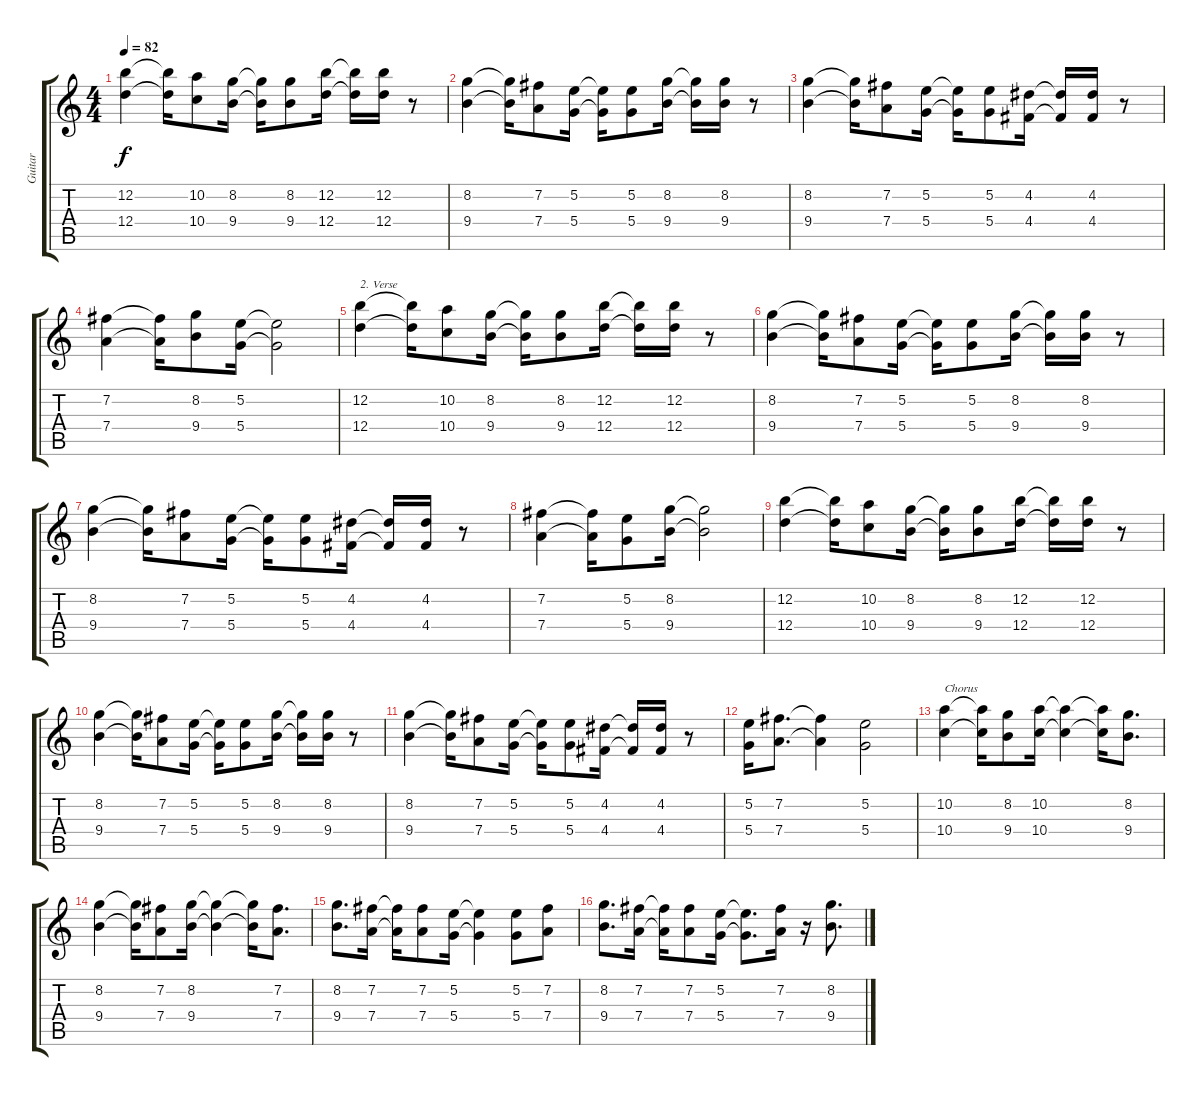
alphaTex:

\track ("Guitar" "Guitar") {instrument acousticguitarnylon}
\staff {score tabs}
\tuning (E4 B3 G3 D3 A2 E2) {hide}
\ts (4 4)
\tempo 82
\clef g2
\ks c
(12.2 12.4).4{dy f} (12.2{t} 12.4{t}).16 (10.2 10.4).8 (8.2 9.4).16 (8.2{t} 9.4{t}).16 (8.2 9.4).8 (12.2 12.4).16 (12.2{t} 12.4{t}).16 (12.2 12.4).16 r.8 |
(8.2 9.4).4 (8.2{t} 9.4{t}).16 (7.2 7.4).8 (5.2 5.4).16 (5.2{t} 5.4{t}).16 (5.2 5.4).8 (8.2 9.4).16 (8.2{t} 9.4{t}).16 (8.2 9.4).16 r.8 |
(8.2 9.4).4 (8.2{t} 9.4{t}).16 (7.2 7.4).8 (5.2 5.4).16 (5.2{t} 5.4{t}).16 (5.2 5.4).8 (4.2 4.4).16 (4.2{t} 4.4{t}).16 (4.2 4.4).16 r.8 |
(7.2 7.4).4 (7.2{t} 7.4{t}).16 (8.2 9.4).8 (5.2 5.4).16 (5.2{t} 5.4{t}).2 |
(12.2 12.4).4{txt "2. Verse"} (12.2{t} 12.4{t}).16 (10.2 10.4).8 (8.2 9.4).16 (8.2{t} 9.4{t}).16 (8.2 9.4).8 (12.2 12.4).16 (12.2{t} 12.4{t}).16 (12.2 12.4).16 r.8 |
(8.2 9.4).4 (8.2{t} 9.4{t}).16 (7.2 7.4).8 (5.2 5.4).16 (5.2{t} 5.4{t}).16 (5.2 5.4).8 (8.2 9.4).16 (8.2{t} 9.4{t}).16 (8.2 9.4).16 r.8 |
(8.2 9.4).4 (8.2{t} 9.4{t}).16 (7.2 7.4).8 (5.2 5.4).16 (5.2{t} 5.4{t}).16 (5.2 5.4).8 (4.2 4.4).16 (4.2{t} 4.4{t}).16 (4.2 4.4).16 r.8 |
(7.2 7.4).4 (7.2{t} 7.4{t}).16 (5.2 5.4).8 (8.2 9.4).16 (8.2{t} 9.4{t}).2 |
(12.2 12.4).4 (12.2{t} 12.4{t}).16 (10.2 10.4).8 (8.2 9.4).16 (8.2{t} 9.4{t}).16 (8.2 9.4).8 (12.2 12.4).16 (12.2{t} 12.4{t}).16 (12.2 12.4).16 r.8 |
(8.2 9.4).4 (8.2{t} 9.4{t}).16 (7.2 7.4).8 (5.2 5.4).16 (5.2{t} 5.4{t}).16 (5.2 5.4).8 (8.2 9.4).16 (8.2{t} 9.4{t}).16 (8.2 9.4).16 r.8 |
(8.2 9.4).4 (8.2{t} 9.4{t}).16 (7.2 7.4).8 (5.2 5.4).16 (5.2{t} 5.4{t}).16 (5.2 5.4).8 (4.2 4.4).16 (4.2{t} 4.4{t}).16 (4.2 4.4).16 r.8 |
(5.2 5.4).16 (7.2 7.4).8{d} (7.2{t} 7.4{t}).4 (5.2 5.4).2 |
(10.2 10.4).4{txt "Chorus"} (10.2{t} 10.4{t}).16 (8.2 9.4).8 (10.2 10.4).16 (10.2{t} 10.4{t}).4 (10.2{t} 10.4{t}).16 (8.2 9.4).8{d} |
(8.2 9.4).4 (8.2{t} 9.4{t}).16 (7.2 7.4).8 (8.2 9.4).16 (8.2{t} 9.4{t}).4 (8.2{t} 9.4{t}).16 (7.2 7.4).8{d} |
(8.2 9.4).8{d} (7.2 7.4).16 (7.2{t} 7.4{t}).16 (7.2 7.4).8 (5.2 5.4).16 (5.2{t} 5.4{t}).4 (5.2 5.4).8 (7.2 7.4).8 |
(8.2 9.4).8{d} (7.2 7.4).16 (7.2{t} 7.4{t}).16 (7.2 7.4).8 (5.2 5.4).16 (5.2{t} 5.4{t}).8{d} (7.2 7.4).16 r.16 (8.2 9.4).8{d}
